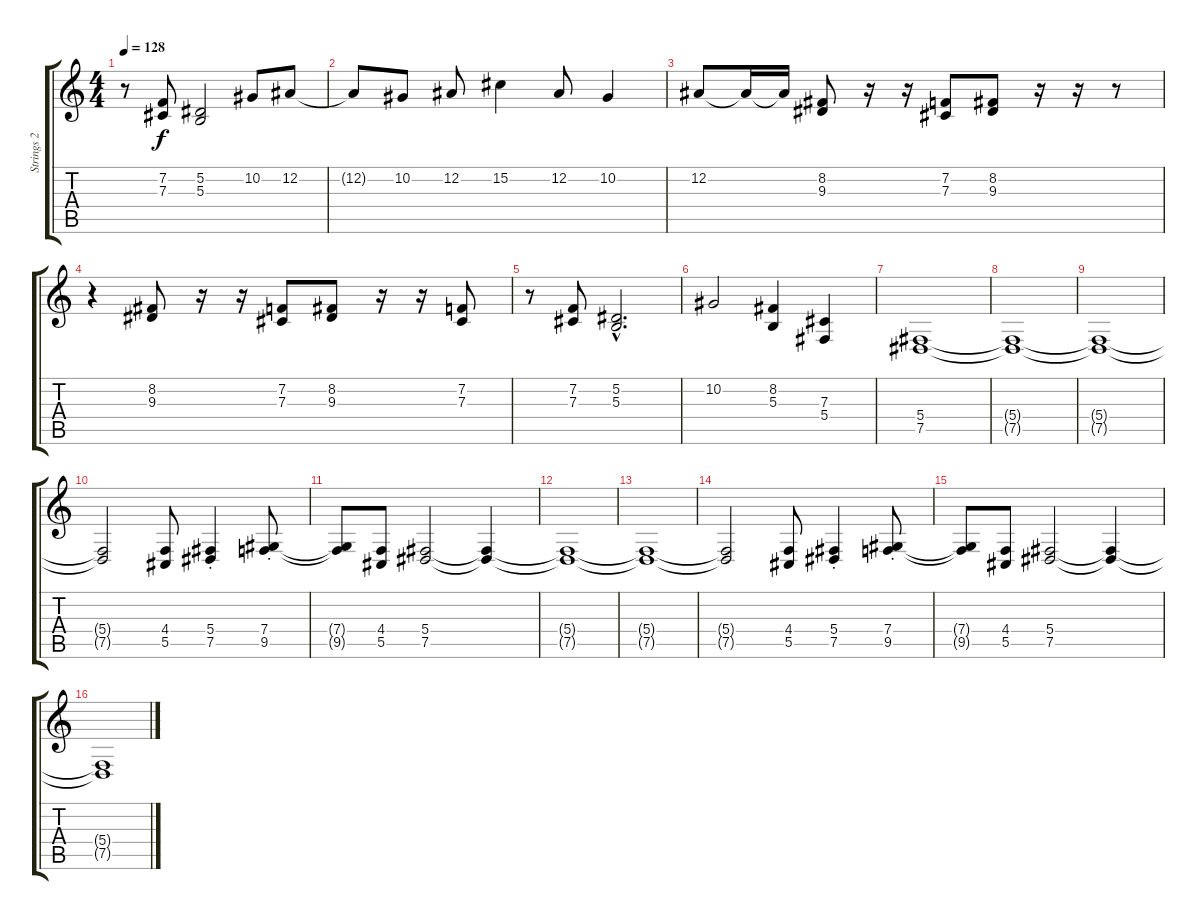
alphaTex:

\track ("Strings 2" "Strings 2") {instrument stringensemble1}
\staff {score tabs}
\tuning (Eb4 Bb3 Gb3 Db3 Ab2 Eb2) {hide}
\ts (4 4)
\tempo 128
\clef g2
\ks c
r.8{dy f} (7.2 7.3).8 (5.2 5.3).2 10.2.8 12.2.8 |
12.2{t}.8 10.2.8 12.2.8 15.2.4 12.2.8 10.2.4 |
12.2.8 12.2{t}.16 12.2{t}.16 (8.2 9.3).8 r.16 r.16 (7.2 7.3).8 (8.2 9.3).8 r.16 r.16 r.8 |
r.4 (8.2 9.3).8 r.16 r.16 (7.2 7.3).8 (8.2 9.3).8 r.16 r.16 (7.2 7.3).8 |
r.8 (7.2 7.3).8 (5.2{hac} 5.3{hac}).2{d} |
10.2.2 (8.2 5.3).4 (7.3 5.4).4 |
(5.4 7.5).1{volume 13 instrument stringensemble1} |
(5.4{t} 7.5{t}).1 |
(5.4{t} 7.5{t}).1 |
(5.4{t} 7.5{t}).2 (4.4 5.5).8 (5.4{st} 7.5{st}).4 (7.4{st} 9.5{st}).8 |
(7.4{t} 9.5{t}).8 (4.4 5.5).8 (5.4 7.5).2 (5.4{t} 7.5{t}).4 |
(5.4{t} 7.5{t}).1 |
(5.4{t} 7.5{t}).1 |
(5.4{t} 7.5{t}).2 (4.4 5.5).8 (5.4{st} 7.5{st}).4 (7.4{st} 9.5{st}).8 |
(7.4{t} 9.5{t}).8 (4.4 5.5).8 (5.4 7.5).2 (5.4{t} 7.5{t}).4 |
(5.4{t} 7.5{t}).1
